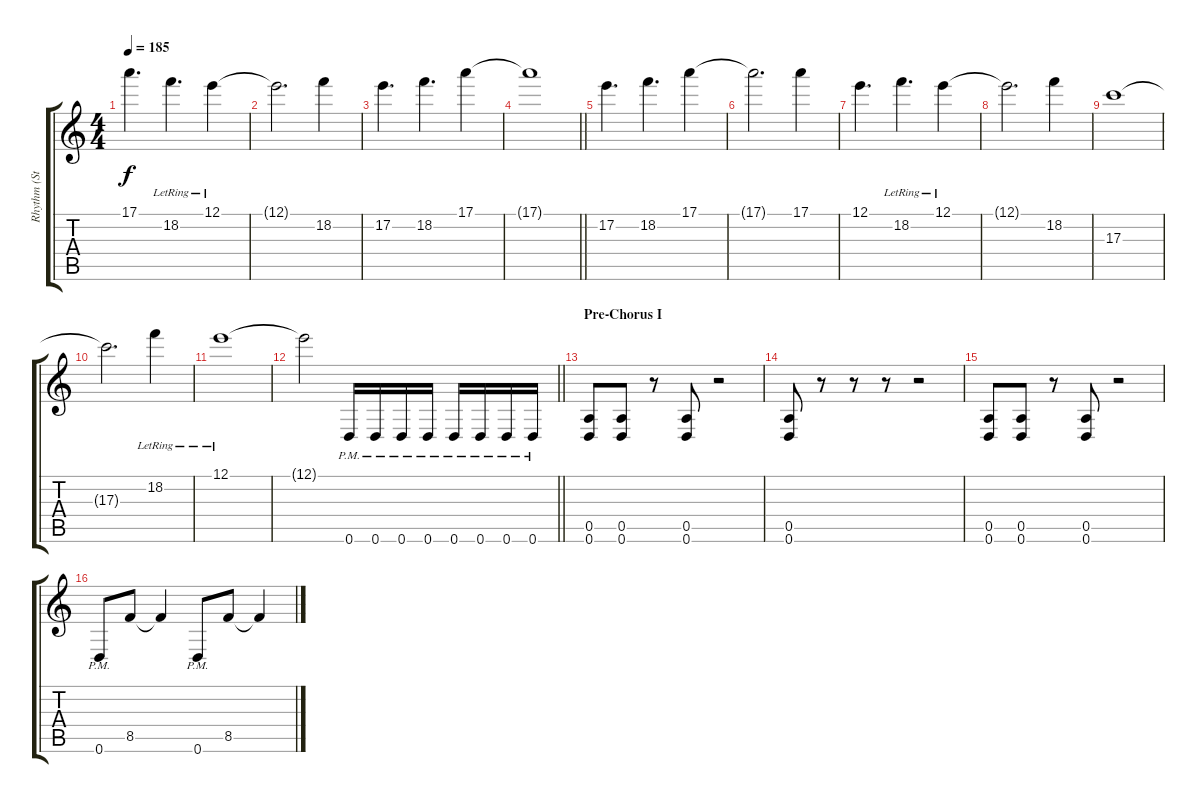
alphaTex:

\track ("Rhythm (Standard Tuning)" "Rhythm (St") {mute instrument overdrivenguitar}
\staff {score tabs}
\tuning (E4 B3 G3 D3 A2 D2) {hide}
\ts (4 4)
\tempo 185
\clef g2
\ks c
17.1.4{d dy f} 18.2{lr}.4{d} 12.1{lr}.4 |
12.1{t}.2{d} 18.2.4 |
17.2.4{d} 18.2.4{d} 17.1.4 |
\barLineRight lightlight
17.1{t}.1 |
17.2.4{d} 18.2.4{d} 17.1.4 |
17.1{t}.2{d} 17.1.4 |
12.1.4{d} 18.2{lr}.4{d} 12.1{lr}.4 |
12.1{t}.2{d} 18.2.4 |
17.3.1 |
17.3{t}.2{d} 18.2{lr}.4 |
12.1{lr}.1 |
\barLineRight lightlight
12.1{t}.2 0.6{pm}.16 0.6{pm}.16 0.6{pm}.16 0.6{pm}.16 0.6{pm}.16 0.6{pm}.16 0.6{pm}.16 0.6{pm}.16 |
\section ("" "Pre-Chorus I")
(0.5 0.6).8 (0.5 0.6).8 r.8 (0.5 0.6).8 r.2 |
(0.5 0.6).8 r.8 r.8 r.8 r.2 |
(0.5 0.6).8 (0.5 0.6).8 r.8 (0.5 0.6).8 r.2 |
0.6{pm}.8 8.5.8 8.5{t}.4 0.6{pm}.8 8.5.8 8.5{t}.4
